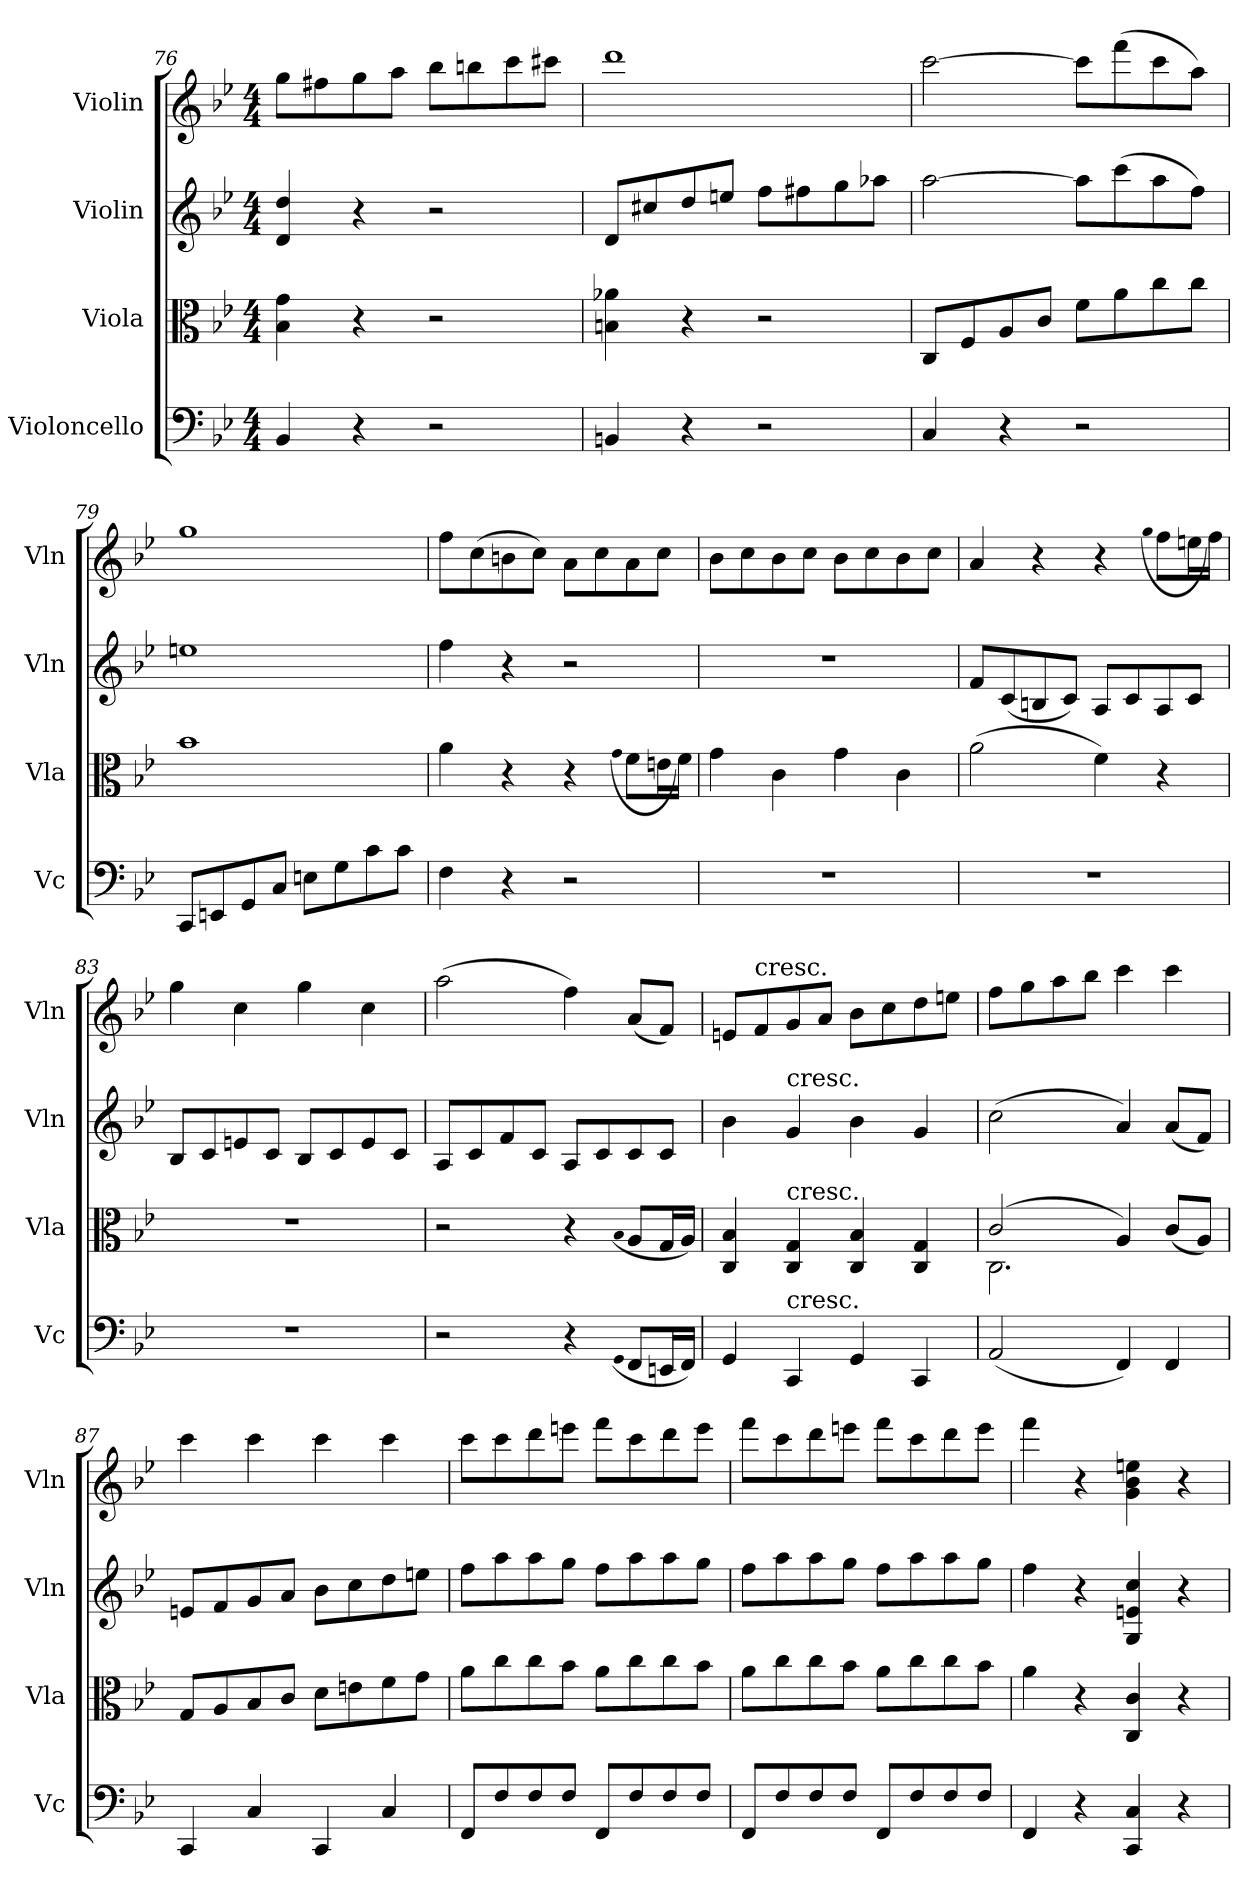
**kern	**kern	**kern	**kern
*part4	*part3	*part2	*part1
*staff4	*staff3	*staff2	*staff1
*I"Violoncello	*I"Viola	*I"Violin	*I"Violin
*I'Vc	*I'Vla	*I'Vln	*I'Vln
*clefF4	*clefC3	*clefG2	*clefG2
*k[b-e-]	*k[b-e-]	*k[b-e-]	*k[b-e-]
*B-:	*B-:	*B-:	*B-:
*M4/4	*M4/4	*M4/4	*M4/4
=76	=76	=76	=76
4BB-/	4B-\ 4g\	4d/ 4dd/	8gg\L
.	.	.	8ff#X\
4r	4r	4r	8gg\
.	.	.	8aa\J
2r	2r	2r	8bb-\L
.	.	.	8bbn\
.	.	.	8ccc\
.	.	.	8ccc#X\J
=77	=77	=77	=77
4BBn/	4Bn\ 4a-X\	8d/L	1ddd
.	.	8cc#X/	.
4r	4r	8dd/	.
.	.	8een/J	.
2r	2r	8ff\L	.
.	.	8ff#X\	.
.	.	8gg\	.
.	.	8aa-X\J	.
=78	=78	=78	=78
4C/	8C/L	[2aa\	[2ccc\
.	8F/	.	.
4r	8A/	.	.
.	8c/J	.	.
2r	8f\L	8aa\L]	8ccc\L]
.	8a\	(8ccc\	(8fff\
.	8cc\	8aa\	8ccc\
.	8cc\J	8ff\J)	8aa\J)
=79	=79	=79	=79
8CC/L	1b-	1een	1gg
8EEn/	.	.	.
8GG/	.	.	.
8C/J	.	.	.
8En\L	.	.	.
8G\	.	.	.
8c\	.	.	.
8c\J	.	.	.
=80	=80	=80	=80
4F\	4a\	4ff\	8ff\L
.	.	.	(8cc\
4r	4r	4r	8bn\
.	.	.	8cc\J)
2r	4r	2r	8a\L
.	.	.	8cc\
.	(qg	.	.
.	8f\L	.	8a\
.	16en\L	.	8cc\J
.	16f\JJ)	.	.
=81	=81	=81	=81
1r	4g\	1r	8b-\L
.	.	.	8cc\
.	4c\	.	8b-\
.	.	.	8cc\J
.	4g\	.	8b-\L
.	.	.	8cc\
.	4c\	.	8b-\
.	.	.	8cc\J
=82	=82	=82	=82
1r	(2a\	8f/L	4a/
.	.	(8c/	.
.	.	8Bn/	4r
.	.	8c/J)	.
.	4f\)	8A/L	4r
.	.	8c/	.
.	.	.	(qgg
.	4r	8A/	8ff\L
.	.	8c/J	16een\L
.	.	.	16ff\JJ)
=83	=83	=83	=83
1r	1r	8B-/L	4gg\
.	.	8c/	.
.	.	8en/	4cc\
.	.	8c/J	.
.	.	8B-/L	4gg\
.	.	8c/	.
.	.	8e/	4cc\
.	.	8c/J	.
=84	=84	=84	=84
2r	2r	8A/L	(2aa\
.	.	8c/	.
.	.	8f/	.
.	.	8c/J	.
4r	4r	8A/L	4ff\)
.	.	8c/	.
(qGG	(qB-	.	.
8FF/L	8A/L	8c/	(8a/L
16EEn/L	16G/L	8c/J	8f/J)
16FF/JJ)	16A/JJ)	.	.
=85	=85	=85	=85
4GG/	4C/ 4B-/	4b-\	8en/L
!	!	!	!LO:TX:t=cresc.
.	.	.	8f/
!	!	!LO:TX:t=cresc.	!
!	!LO:TX:t=cresc.	!	!
!LO:TX:t=cresc.	!	!	!
4CC/	4C/ 4G/	4g/	8g/
.	.	.	8a/J
4GG/	4C/ 4B-/	4b-\	8b-\L
.	.	.	8cc\
4CC/	4C/ 4G/	4g/	8dd\
.	.	.	8een\J
=86	=86	=86	=86
*	*^	*	*
(2AA/	(2c/	2.C\	(2cc\	8ff\L
.	.	.	.	8gg\
.	.	.	.	8aa\
.	.	.	.	8bb-\J
4FF/)	4A/)	.	4a/)	4ccc\
4FF/	(8c/L	4ryy	(8a/L	4ccc\
.	8A/J)	.	8f/J)	.
*	*v	*v	*	*
=87	=87	=87	=87
4CC/	8G/L	8en/L	4ccc\
.	8A/	8f/	.
4C/	8B-/	8g/	4ccc\
.	8c/J	8a/J	.
4CC/	8d\L	8b-\L	4ccc\
.	8en\	8cc\	.
4C/	8f\	8dd\	4ccc\
.	8g\J	8een\J	.
=88	=88	=88	=88
8FF/L	8a\L	8ff\L	8ccc\L
8F/	8cc\	8aa\	8ccc\
8F/	8cc\	8aa\	8ddd\
8F/J	8b-\J	8gg\J	8eeen\J
8FF/L	8a\L	8ff\L	8fff\L
8F/	8cc\	8aa\	8ccc\
8F/	8cc\	8aa\	8ddd\
8F/J	8b-\J	8gg\J	8eee\J
=89	=89	=89	=89
8FF/L	8a\L	8ff\L	8fff\L
8F/	8cc\	8aa\	8ccc\
8F/	8cc\	8aa\	8ddd\
8F/J	8b-\J	8gg\J	8eeen\J
8FF/L	8a\L	8ff\L	8fff\L
8F/	8cc\	8aa\	8ccc\
8F/	8cc\	8aa\	8ddd\
8F/J	8b-\J	8gg\J	8eee\J
=90	=90	=90	=90
4FF/	4a\	4ff\	4fff\
4r	4r	4r	4r
4CC/ 4C/	4C/ 4c/	4G/ 4en/ 4cc/	4g\ 4b-\ 4een\
4r	4r	4r	4r
=	=	=	=
*-	*-	*-	*-
